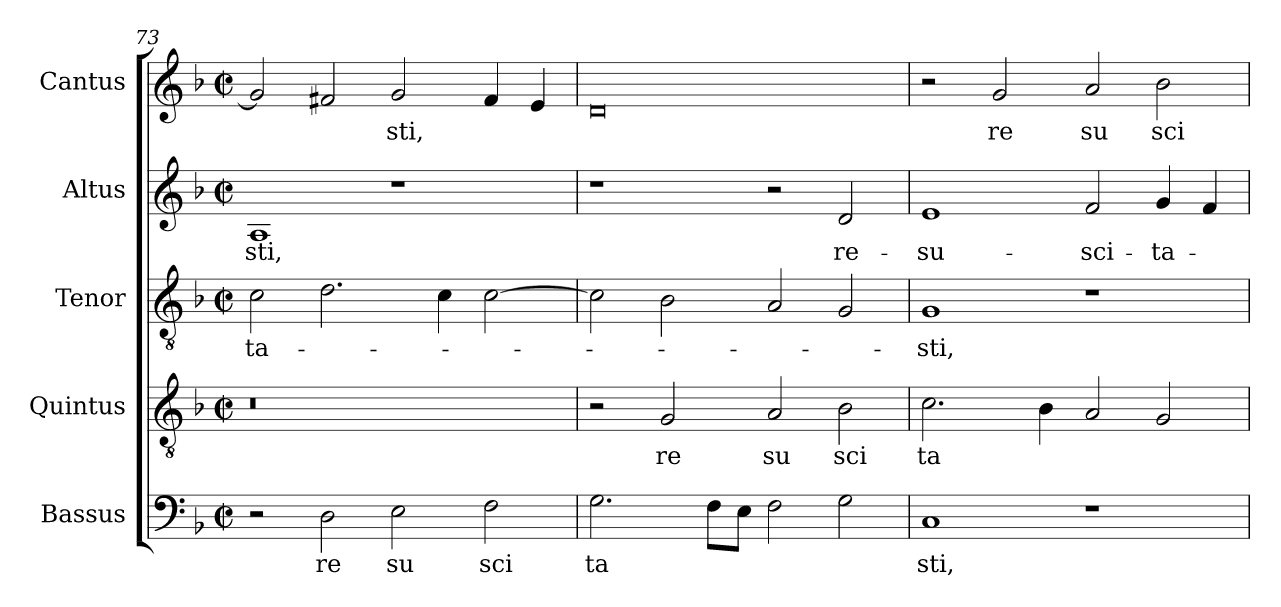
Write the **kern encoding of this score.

**kern	**text	**kern	**text	**kern	**text	**kern	**text	**kern	**text
*part5	*part5	*part4	*part4	*part3	*part3	*part2	*part2	*part1	*part1
*staff5	*staff5	*staff4	*staff4	*staff3	*staff3	*staff2	*staff2	*staff1	*staff1
*I"Bassus	*	*I"Quintus	*	*I"Tenor	*	*I"Altus	*	*I"Cantus	*
*clefF4	*	*clefGv2	*	*clefGv2	*	*clefG2	*	*clefG2	*
*k[b-]	*	*k[b-]	*	*k[b-]	*	*k[b-]	*	*k[b-]	*
*F:	*	*F:	*	*F:	*	*F:	*	*F:	*
*M2/2	*	*M2/2	*	*M2/2	*	*M2/2	*	*M2/2	*
*met(c|)	*	*met(c|)	*	*met(c|)	*	*met(c|)	*	*met(c|)	*
=73	=73	=73	=73	=73	=73	=73	=73	=73	=73
!	!	!	!	!	!LO:LY:b:cj	!	!LO:LY:b:cj	!	!
2r	.	0r	.	2c\	-ta-	1A	sti,	2g/]	.
!	!LO:LY:b:cj	!	!	!	!	!	!	!	!
2D\	re	.	.	2.d\	.	.	.	2f#/	.
!	!LO:LY:b:cj	!	!	!	!	!	!	!	!LO:LY:b
2E\	su	.	.	.	.	1r	.	2g/	sti,
.	.	.	.	4c\	.	.	.	.	.
!	!LO:LY:b:cj	!	!	!	!	!	!	!	!
2F\	sci	.	.	[>2c\	.	.	.	4f#/	.
.	.	.	.	.	.	.	.	4e/	.
=74	=74	=74	=74	=74	=74	=74	=74	=74	=74
!	!LO:LY:b:cj	!	!	!	!	!	!	!	!
2.G\	ta	2r	.	2c\]	.	1r	.	0d	.
!	!	!	!LO:LY:b:cj	!	!	!	!	!	!
.	.	2G/	re	2B-\	.	.	.	.	.
8F\L	.	.	.	.	.	.	.	.	.
8E\J	.	.	.	.	.	.	.	.	.
!	!	!	!LO:LY:b:cj	!	!	!	!	!	!
2F\	.	2A/	su	2A/	.	2r	.	.	.
!	!	!	!LO:LY:b:cj	!	!	!	!LO:LY:b:cj	!	!
2G\	.	2B-\	sci	2G/	.	2d/	re-	.	.
=75	=75	=75	=75	=75	=75	=75	=75	=75	=75
!	!LO:LY:b:cj	!	!LO:LY:b:cj	!	!LO:LY:b:cj	!	!LO:LY:b:cj	!	!
1C	sti,	2.c\	ta	1G	-sti,	1e	-su-	2r	.
!	!	!	!	!	!	!	!	!	!LO:LY:b:cj
.	.	.	.	.	.	.	.	2g/	re
.	.	4B-\	.	.	.	.	.	.	.
!	!	!	!	!	!	!	!LO:LY:b:cj	!	!LO:LY:b:cj
1r	.	2A/	.	1r	.	2f/	-sci-	2a/	su
!	!	!	!	!	!	!	!LO:LY:b:cj	!	!LO:LY:b:cj
.	.	2G/	.	.	.	4g/	-ta-	2b-\	sci
.	.	.	.	.	.	4f/	.	.	.
=	=	=	=	=	=	=	=	=	=
*-	*-	*-	*-	*-	*-	*-	*-	*-	*-
